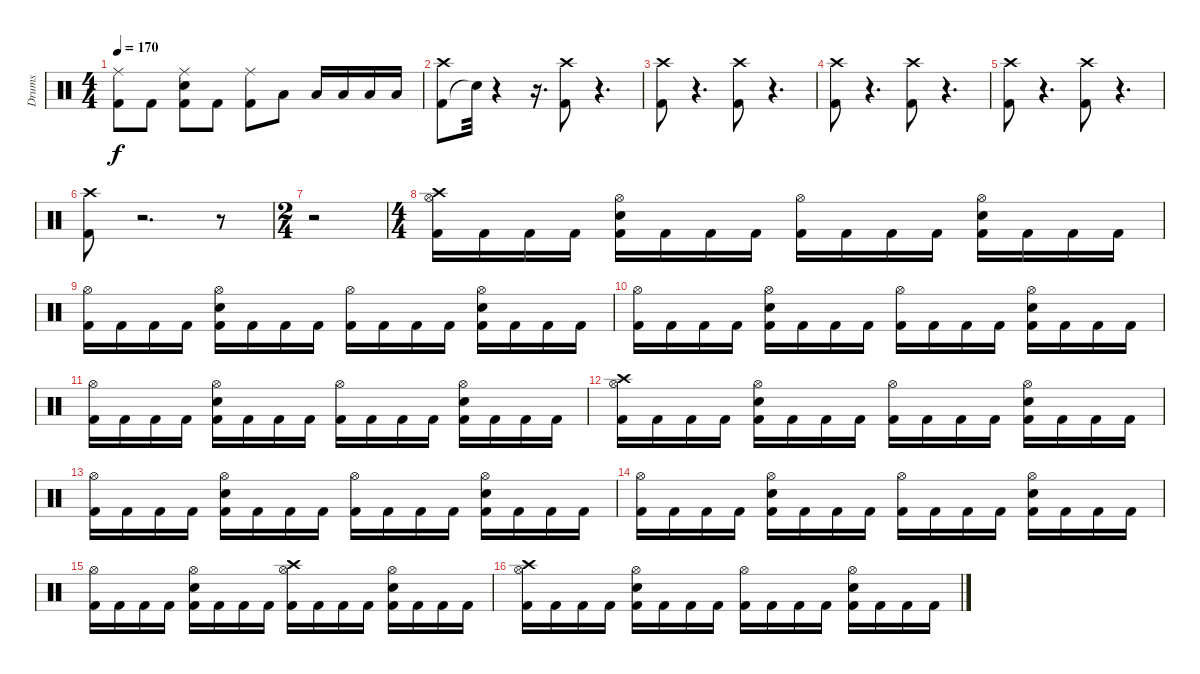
\track ("Drums" "Drums") {instrument percussion}
\staff {score}
\articulation defaults
\ts (4 4)
\tempo 170
\clef neutral
\ks c
("Ride (middle)" "Kick (hit) 2").8{dy f} "Kick (hit) 2".8 ("Kick (hit) 2" "Snare (hit) 2" "Ride (middle)").8 "Kick (hit) 2".8 ("Kick (hit) 2" "Ride (middle)").8 "Low Tom (hit)".8 "Low Tom (hit)".16 "Low Tom (hit)".16 "Low Tom (hit)".16 "Low Tom (hit)".16 |
("Kick (hit) 2" "Crash high (hit)").8 "Snare (hit)"{t}.32 r.4 r.16{d} ("Kick (hit) 2" "Crash high (hit)").8 r.4{d} |
("Kick (hit) 2" "Crash high (hit)").8 r.4{d} ("Kick (hit) 2" "Crash high (hit)").8 r.4{d} |
("Kick (hit) 2" "Crash high (hit)").8 r.4{d} ("Kick (hit) 2" "Crash high (hit)").8 r.4{d} |
("Kick (hit) 2" "Crash high (hit)").8 r.4{d} ("Kick (hit) 2" "Crash high (hit)").8 r.4{d} |
("Kick (hit) 2" "Crash high (hit)").8 r.2{d} r.8 |
\ts (2 4)
r.2 |
\ts (4 4)
("Crash high (hit)" "Hi-Hat (open)" "Kick (hit) 2").16 "Kick (hit) 2".16 "Kick (hit) 2".16 "Kick (hit) 2".16 ("Kick (hit) 2" "Snare (hit) 2" "Hi-Hat (open)").16 "Kick (hit) 2".16 "Kick (hit) 2".16 "Kick (hit) 2".16 ("Kick (hit) 2" "Hi-Hat (open)").16 "Kick (hit) 2".16 "Kick (hit) 2".16 "Kick (hit) 2".16 ("Kick (hit) 2" "Snare (hit) 2" "Hi-Hat (open)").16 "Kick (hit) 2".16 "Kick (hit) 2".16 "Kick (hit) 2".16 |
("Hi-Hat (open)" "Kick (hit) 2").16 "Kick (hit) 2".16 "Kick (hit) 2".16 "Kick (hit) 2".16 ("Kick (hit) 2" "Snare (hit) 2" "Hi-Hat (open)").16 "Kick (hit) 2".16 "Kick (hit) 2".16 "Kick (hit) 2".16 ("Kick (hit) 2" "Hi-Hat (open)").16 "Kick (hit) 2".16 "Kick (hit) 2".16 "Kick (hit) 2".16 ("Kick (hit) 2" "Snare (hit) 2" "Hi-Hat (open)").16 "Kick (hit) 2".16 "Kick (hit) 2".16 "Kick (hit) 2".16 |
("Hi-Hat (open)" "Kick (hit) 2").16 "Kick (hit) 2".16 "Kick (hit) 2".16 "Kick (hit) 2".16 ("Kick (hit) 2" "Snare (hit) 2" "Hi-Hat (open)").16 "Kick (hit) 2".16 "Kick (hit) 2".16 "Kick (hit) 2".16 ("Kick (hit) 2" "Hi-Hat (open)").16 "Kick (hit) 2".16 "Kick (hit) 2".16 "Kick (hit) 2".16 ("Kick (hit) 2" "Snare (hit) 2" "Hi-Hat (open)").16 "Kick (hit) 2".16 "Kick (hit) 2".16 "Kick (hit) 2".16 |
("Hi-Hat (open)" "Kick (hit) 2").16 "Kick (hit) 2".16 "Kick (hit) 2".16 "Kick (hit) 2".16 ("Kick (hit) 2" "Snare (hit) 2" "Hi-Hat (open)").16 "Kick (hit) 2".16 "Kick (hit) 2".16 "Kick (hit) 2".16 ("Kick (hit) 2" "Hi-Hat (open)").16 "Kick (hit) 2".16 "Kick (hit) 2".16 "Kick (hit) 2".16 ("Kick (hit) 2" "Snare (hit) 2" "Hi-Hat (open)").16 "Kick (hit) 2".16 "Kick (hit) 2".16 "Kick (hit) 2".16 |
("Kick (hit) 2" "Hi-Hat (open)" "Crash high (hit)").16 "Kick (hit) 2".16 "Kick (hit) 2".16 "Kick (hit) 2".16 ("Kick (hit) 2" "Snare (hit) 2" "Hi-Hat (open)").16 "Kick (hit) 2".16 "Kick (hit) 2".16 "Kick (hit) 2".16 ("Kick (hit) 2" "Hi-Hat (open)").16 "Kick (hit) 2".16 "Kick (hit) 2".16 "Kick (hit) 2".16 ("Kick (hit) 2" "Snare (hit) 2" "Hi-Hat (open)").16 "Kick (hit) 2".16 "Kick (hit) 2".16 "Kick (hit) 2".16 |
("Hi-Hat (open)" "Kick (hit) 2").16 "Kick (hit) 2".16 "Kick (hit) 2".16 "Kick (hit) 2".16 ("Kick (hit) 2" "Snare (hit) 2" "Hi-Hat (open)").16 "Kick (hit) 2".16 "Kick (hit) 2".16 "Kick (hit) 2".16 ("Kick (hit) 2" "Hi-Hat (open)").16 "Kick (hit) 2".16 "Kick (hit) 2".16 "Kick (hit) 2".16 ("Kick (hit) 2" "Snare (hit) 2" "Hi-Hat (open)").16 "Kick (hit) 2".16 "Kick (hit) 2".16 "Kick (hit) 2".16 |
("Hi-Hat (open)" "Kick (hit) 2").16 "Kick (hit) 2".16 "Kick (hit) 2".16 "Kick (hit) 2".16 ("Kick (hit) 2" "Snare (hit) 2" "Hi-Hat (open)").16 "Kick (hit) 2".16 "Kick (hit) 2".16 "Kick (hit) 2".16 ("Kick (hit) 2" "Hi-Hat (open)").16 "Kick (hit) 2".16 "Kick (hit) 2".16 "Kick (hit) 2".16 ("Kick (hit) 2" "Snare (hit) 2" "Hi-Hat (open)").16 "Kick (hit) 2".16 "Kick (hit) 2".16 "Kick (hit) 2".16 |
("Hi-Hat (open)" "Kick (hit) 2").16 "Kick (hit) 2".16 "Kick (hit) 2".16 "Kick (hit) 2".16 ("Kick (hit) 2" "Snare (hit) 2" "Hi-Hat (open)").16 "Kick (hit) 2".16 "Kick (hit) 2".16 "Kick (hit) 2".16 ("Kick (hit) 2" "Hi-Hat (open)" "Crash high (hit)").16 "Kick (hit) 2".16 "Kick (hit) 2".16 "Kick (hit) 2".16 ("Kick (hit) 2" "Snare (hit) 2" "Hi-Hat (open)").16 "Kick (hit) 2".16 "Kick (hit) 2".16 "Kick (hit) 2".16 |
("Kick (hit) 2" "Hi-Hat (open)" "Crash high (hit)").16 "Kick (hit) 2".16 "Kick (hit) 2".16 "Kick (hit) 2".16 ("Kick (hit) 2" "Snare (hit) 2" "Hi-Hat (open)").16 "Kick (hit) 2".16 "Kick (hit) 2".16 "Kick (hit) 2".16 ("Kick (hit) 2" "Hi-Hat (open)").16 "Kick (hit) 2".16 "Kick (hit) 2".16 "Kick (hit) 2".16 ("Kick (hit) 2" "Snare (hit) 2" "Hi-Hat (open)").16 "Kick (hit) 2".16 "Kick (hit) 2".16 "Kick (hit) 2".16
